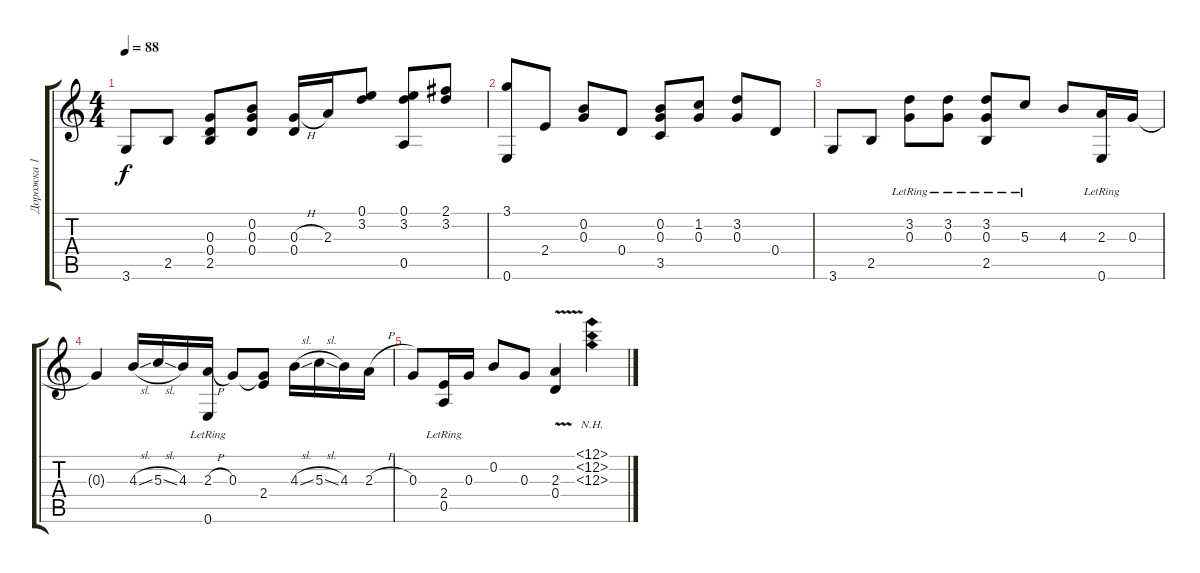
\track ("Дорожка 1" "Дорожка 1") {instrument acousticguitarsteel}
\staff {score tabs}
\tuning (E4 B3 G3 D3 A2 E2) {hide}
\ts (4 4)
\tempo 88
\clef g2
\ks c
3.6.8{dy f} 2.5.8 (0.3 0.4 2.5).8 (0.2 0.3 0.4).8 (0.3{h} 0.4).16 2.3.16 (0.1 3.2).8 (0.1 3.2 0.5).8 (2.1 3.2).8 |
(3.1 0.6).8 2.4.8 (0.2 0.3).8 0.4.8 (0.2 0.3 3.5).8 (1.2 0.3).8 (3.2 0.3).8 0.4.8 |
3.6.8 2.5.8 (3.2{lr} 0.3{lr}).8 (3.2{lr} 0.3{lr}).8 (3.2{lr} 0.3{lr} 2.5).8 5.3{lr}.8 4.3.8 (2.3{lr} 0.6{lr}).16 0.3.16 |
0.3{t}.4 4.3{sl}.16 5.3{sl}.16 4.3.16 (2.3{h} 0.6{lr}).16 0.3.8 (0.3{t} 2.4).8 4.3{sl}.16 5.3{sl}.16 4.3.16 2.3{h}.16 |
0.3.8 (2.4 0.5{lr}).16 0.3.16 0.2.8 0.3.8 (2.3 0.4{v}).4 (12.1{nh} 12.2{nh} 12.3{nh}).4
